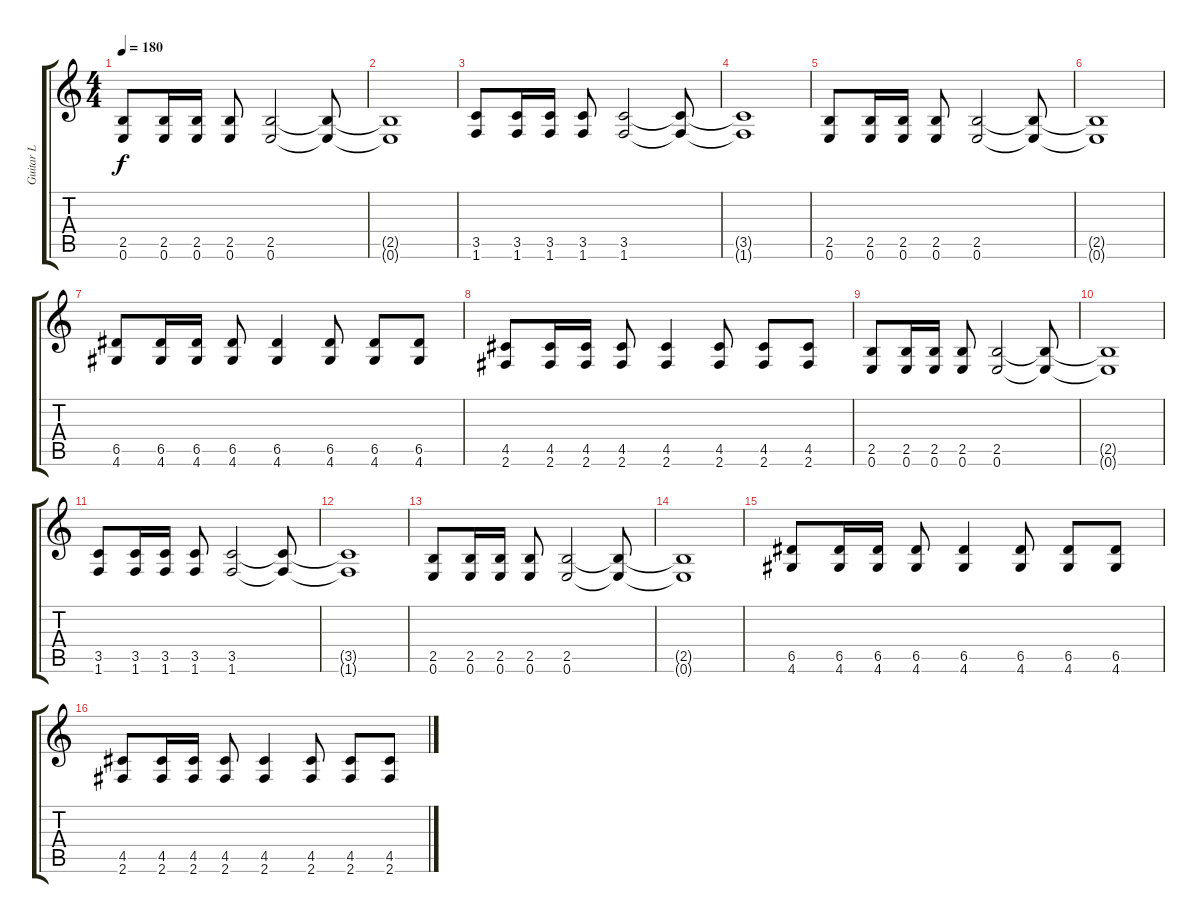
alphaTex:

\track ("Guitar L" "Guitar L") {instrument distortionguitar}
\staff {score tabs}
\tuning (E4 B3 G3 D3 A2 E2) {hide}
\ts (4 4)
\tempo 180
\clef g2
\ks c
(2.5 0.6).8{dy f instrument distortionguitar} (2.5 0.6).16 (2.5 0.6).16 (2.5 0.6).8 (2.5 0.6).2 (2.5{t} 0.6{t}).8 |
(2.5{t} 0.6{t}).1 |
(3.5 1.6).8 (3.5 1.6).16 (3.5 1.6).16 (3.5 1.6).8 (3.5 1.6).2 (3.5{t} 1.6{t}).8 |
(3.5{t} 1.6{t}).1 |
(2.5 0.6).8 (2.5 0.6).16 (2.5 0.6).16 (2.5 0.6).8 (2.5 0.6).2 (2.5{t} 0.6{t}).8 |
(2.5{t} 0.6{t}).1 |
(6.5 4.6).8 (6.5 4.6).16 (6.5 4.6).16 (6.5 4.6).8 (6.5 4.6).4 (6.5 4.6).8 (6.5 4.6).8 (6.5 4.6).8 |
(4.5 2.6).8 (4.5 2.6).16 (4.5 2.6).16 (4.5 2.6).8 (4.5 2.6).4 (4.5 2.6).8 (4.5 2.6).8 (4.5 2.6).8 |
(2.5 0.6).8 (2.5 0.6).16 (2.5 0.6).16 (2.5 0.6).8 (2.5 0.6).2 (2.5{t} 0.6{t}).8 |
(2.5{t} 0.6{t}).1 |
(3.5 1.6).8 (3.5 1.6).16 (3.5 1.6).16 (3.5 1.6).8 (3.5 1.6).2 (3.5{t} 1.6{t}).8 |
(3.5{t} 1.6{t}).1 |
(2.5 0.6).8 (2.5 0.6).16 (2.5 0.6).16 (2.5 0.6).8 (2.5 0.6).2 (2.5{t} 0.6{t}).8 |
(2.5{t} 0.6{t}).1 |
(6.5 4.6).8 (6.5 4.6).16 (6.5 4.6).16 (6.5 4.6).8 (6.5 4.6).4 (6.5 4.6).8 (6.5 4.6).8 (6.5 4.6).8 |
(4.5 2.6).8 (4.5 2.6).16 (4.5 2.6).16 (4.5 2.6).8 (4.5 2.6).4 (4.5 2.6).8 (4.5 2.6).8 (4.5 2.6).8
